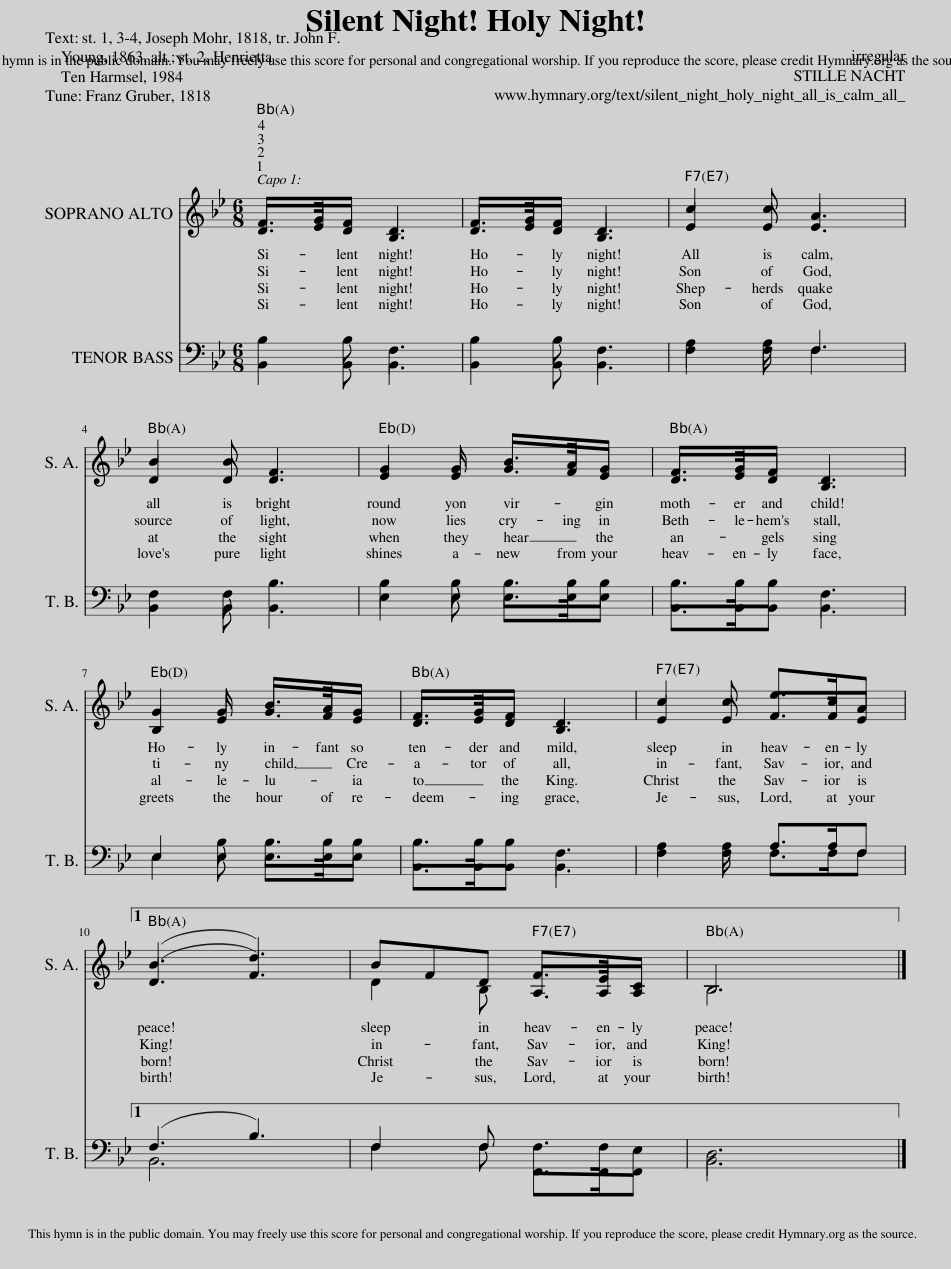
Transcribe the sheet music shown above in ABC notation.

X:1
%%score ( 1 2 ) ( 3 4 )
L:1/8
M:6/8
I:linebreak $
K:Bb
V:1 treble
V:2 treble
V:3 bass
V:4 bass
V:1
 F>GF D3 | F>GF D3 | c2 c A3 |$ B2 B F3 | G2 G B>AG | %5
 F>GF D3 |$ G2 G B>AG | F>GF D3 | c2 c e>cA |1$ (B3 d3) | %10
 BFD F>EC | B,6 |] %12
V:2
 D>ED B,3 | D>ED B,3 | E2 E E3 |$ D2 D D3 | E2 E G>FE | %5
 D>ED B,3 |$ B,2 E G>FE | D>ED B,3 | E2 E F>FE |1$ (D3 F3) | %10
 D2 B, A,>A,A, | B,6 |] %12
V:3
 B,2 B, F,3 | B,2 B, F,3 | A,2 A, F,3 |$ F,2 F, B,3 | B,2 B, B,>B,B, | %5
 B,>B,B, F,3 |$ E,2 B, B,>B,B, | B,>B,B, F,3 | A,2 A, A,>A,F, |1$ (F,3 B,3) | %10
 F,2 F, F,>F,E, | D,6 |] %12
V:4
 B,,2 B,, B,,3 | B,,2 B,, B,,3 | F,2 F, F,3 |$ B,,2 B,, B,,3 | E,2 E, E,>E,E, | %5
 B,,>B,,B,, B,,3 |$ E,2 E, E,>E,E, | B,,>B,,B,, B,,3 | F,2 F, F,>F,F, |1$ B,,6 | %10
 F,2 F, F,,>F,,F,, | B,,6 |] %12
